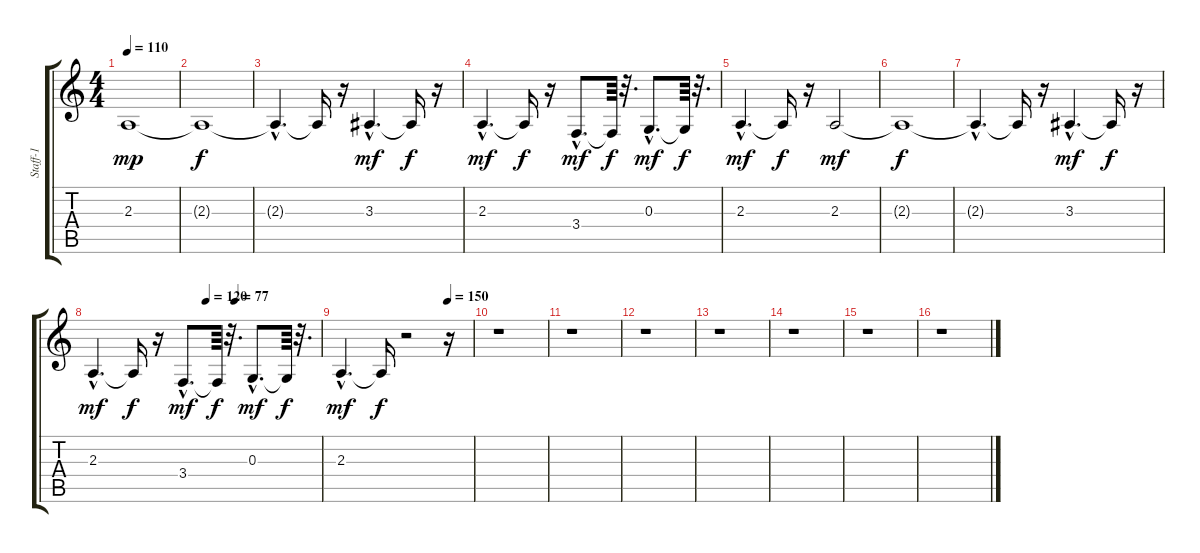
\track ("Staff-1" "Staff-1") {instrument pad2warm}
\staff {score tabs}
\tuning (E4 B3 G3 D3 A2 E2) {hide}
\ts (4 4)
\tempo 110
\clef g2
\ks c
2.3.1{dy mp instrument pad2warm} |
2.3{t}.1{dy f} |
2.3{hac t}.4{d} 2.3{t}.16 r.16 3.3{hac}.4{d dy mf} 3.3{t}.16{dy f} r.16 |
2.3{hac}.4{d dy mf} 2.3{t}.16{dy f} r.16 3.4{hac}.8{d dy mf} 3.4{t}.64{dy f} r.32{d} 0.3{hac}.8{d dy mf} 0.3{t}.64{dy f} r.32{d} |
2.3{hac}.4{d dy mf} 2.3{t}.16{dy f} r.16 2.3.2{dy mf} |
2.3{t}.1{dy f} |
2.3{hac t}.4{d} 2.3{t}.16 r.16 3.3{hac}.4{d dy mf} 3.3{t}.16{dy f} r.16 |
\tempo (120 0.5)
\tempo (77 0.625)
2.3{hac}.4{d dy mf} 2.3{t}.16{dy f} r.16 3.4{hac}.8{d dy mf} 3.4{t}.64{dy f} r.32{d} 0.3{hac}.8{d dy mf} 0.3{t}.64{dy f} r.32{d} |
\tempo (150 0.8125)
2.3{hac}.4{d dy mf} 2.3{t}.16{dy f} r.2 r.16 |
r.1 |
r.1 |
r.1 |
r.1 |
r.1 |
r.1 |
r.1
